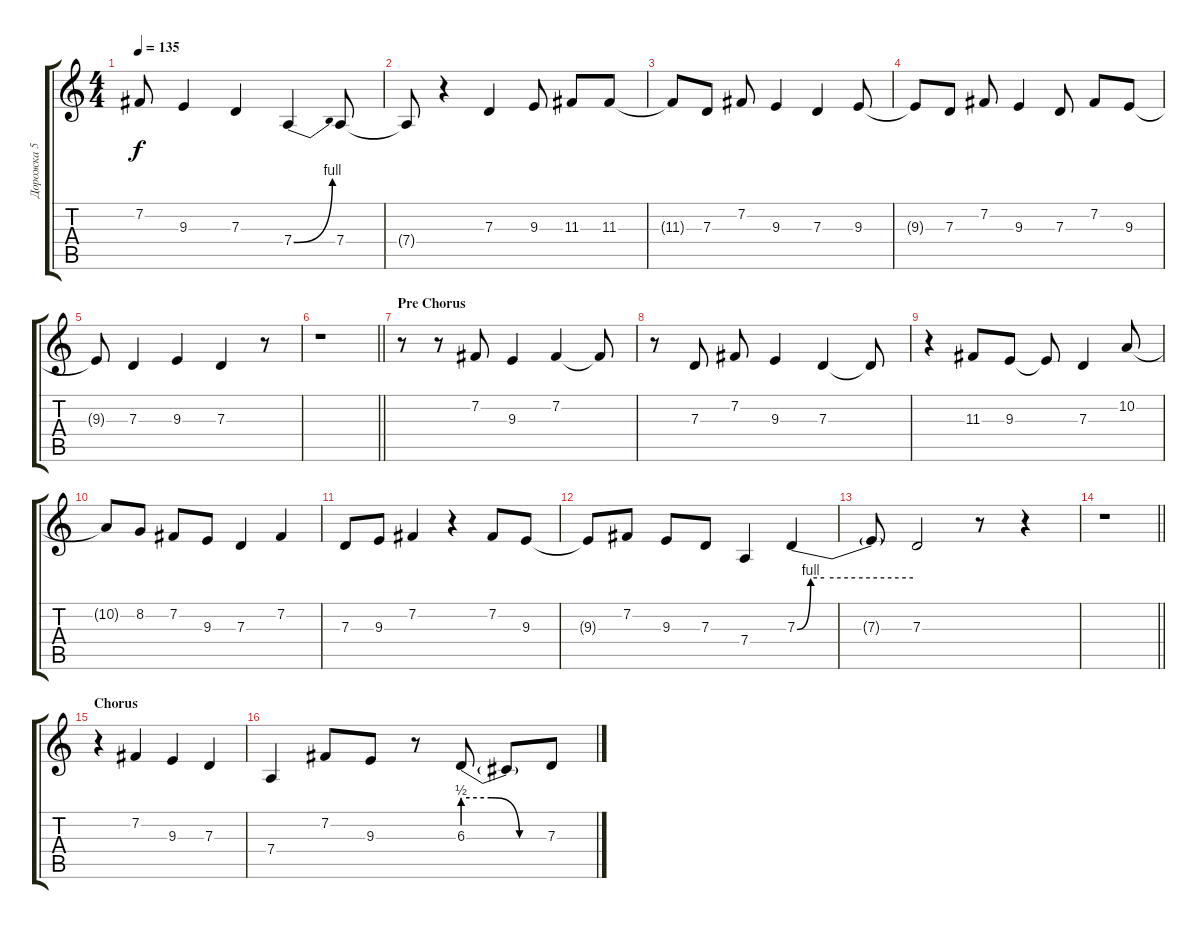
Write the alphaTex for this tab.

\track ("Дорожка 5" "Дорожка 5") {instrument altosax}
\staff {score tabs}
\tuning (E4 B3 G3 D3 A2 E2) {hide}
\ts (4 4)
\tempo 135
\clef g2
\ks c
7.2{t}.8{dy f} 9.3.4 7.3.4 7.4{be (bend 0 0 60 4)}.4 7.4.8 |
7.4{t}.8 r.4 7.3.4 9.3.8 11.3.8 11.3.8 |
11.3{t}.8 7.3.8 7.2.8 9.3.4 7.3.4 9.3.8 |
9.3{t}.8 7.3.8 7.2.8 9.3.4 7.3.8 7.2.8 9.3.8 |
9.3{t}.8 7.3.4 9.3.4 7.3.4 r.8 |
\barLineRight lightlight
r.1 |
\section ("" "Pre Chorus")
r.8 r.8 7.2.8 9.3.4 7.2.4 7.2{t}.8 |
r.8 7.3.8 7.2.8 9.3.4 7.3.4 7.3{t}.8 |
r.4 11.3.8 9.3.8 9.3{t}.8 7.3.4 10.2.8 |
10.2{t}.8 8.2.8 7.2.8 9.3.8 7.3.4 7.2.4 |
7.3.8 9.3.8 7.2.4 r.4 7.2.8 9.3.8 |
9.3{t}.8 7.2.8 9.3.8 7.3.8 7.4.4 7.3{be (custom 0 0 7 4 14 4 30 4 60 4)}.4 |
7.3{t}.8 7.3.2 r.8 r.4 |
\barLineRight lightlight
r.1 |
\section ("" "Chorus")
r.4 7.2.4 9.3.4 7.3.4 |
7.4.4 7.2.8 9.3.8 r.8 6.3{be (custom 0 2 20 2 40 0 60 0)}.8 6.3{t}.8 7.3.8
